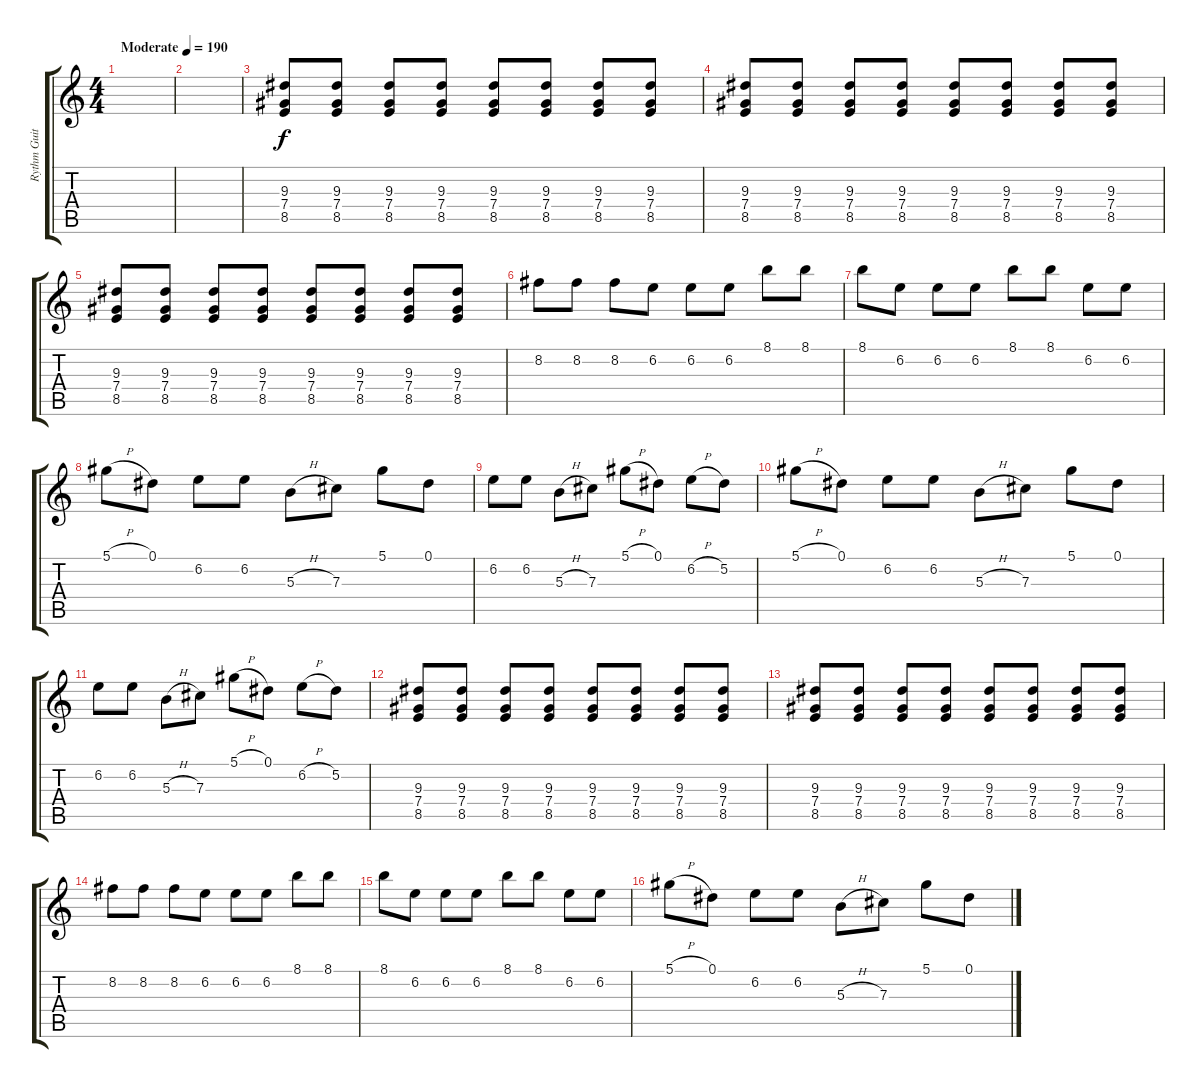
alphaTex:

\track ("Rythm Guitar" "Rythm Guit") {instrument distortionguitar}
\staff {score tabs}
\tuning (Eb4 Bb3 Gb3 Db3 Ab2 Db2) {hide}
\ts (4 4)
\tempo (190 "Moderate")
\clef g2
\ks c
|
|
(9.3 7.4 8.5).8 (9.3 7.4 8.5).8 (9.3 7.4 8.5).8 (9.3 7.4 8.5).8 (9.3 7.4 8.5).8 (9.3 7.4 8.5).8 (9.3 7.4 8.5).8 (9.3 7.4 8.5).8 |
(9.3 7.4 8.5).8 (9.3 7.4 8.5).8 (9.3 7.4 8.5).8 (9.3 7.4 8.5).8 (9.3 7.4 8.5).8 (9.3 7.4 8.5).8 (9.3 7.4 8.5).8 (9.3 7.4 8.5).8 |
(9.3 7.4 8.5).8 (9.3 7.4 8.5).8 (9.3 7.4 8.5).8 (9.3 7.4 8.5).8 (9.3 7.4 8.5).8 (9.3 7.4 8.5).8 (9.3 7.4 8.5).8 (9.3 7.4 8.5).8 |
8.2.8 8.2.8 8.2.8 6.2.8 6.2.8 6.2.8 8.1.8 8.1.8 |
8.1.8 6.2.8 6.2.8 6.2.8 8.1.8 8.1.8 6.2.8 6.2.8 |
5.1{h}.8 0.1.8 6.2.8 6.2.8 5.3{h}.8 7.3.8 5.1.8 0.1.8 |
6.2.8 6.2.8 5.3{h}.8 7.3.8 5.1{h}.8 0.1.8 6.2{h}.8 5.2.8 |
5.1{h}.8 0.1.8 6.2.8 6.2.8 5.3{h}.8 7.3.8 5.1.8 0.1.8 |
6.2.8 6.2.8 5.3{h}.8 7.3.8 5.1{h}.8 0.1.8 6.2{h}.8 5.2.8 |
(9.3 7.4 8.5).8 (9.3 7.4 8.5).8 (9.3 7.4 8.5).8 (9.3 7.4 8.5).8 (9.3 7.4 8.5).8 (9.3 7.4 8.5).8 (9.3 7.4 8.5).8 (9.3 7.4 8.5).8 |
(9.3 7.4 8.5).8 (9.3 7.4 8.5).8 (9.3 7.4 8.5).8 (9.3 7.4 8.5).8 (9.3 7.4 8.5).8 (9.3 7.4 8.5).8 (9.3 7.4 8.5).8 (9.3 7.4 8.5).8 |
8.2.8 8.2.8 8.2.8 6.2.8 6.2.8 6.2.8 8.1.8 8.1.8 |
8.1.8 6.2.8 6.2.8 6.2.8 8.1.8 8.1.8 6.2.8 6.2.8 |
5.1{h}.8 0.1.8 6.2.8 6.2.8 5.3{h}.8 7.3.8 5.1.8 0.1.8
